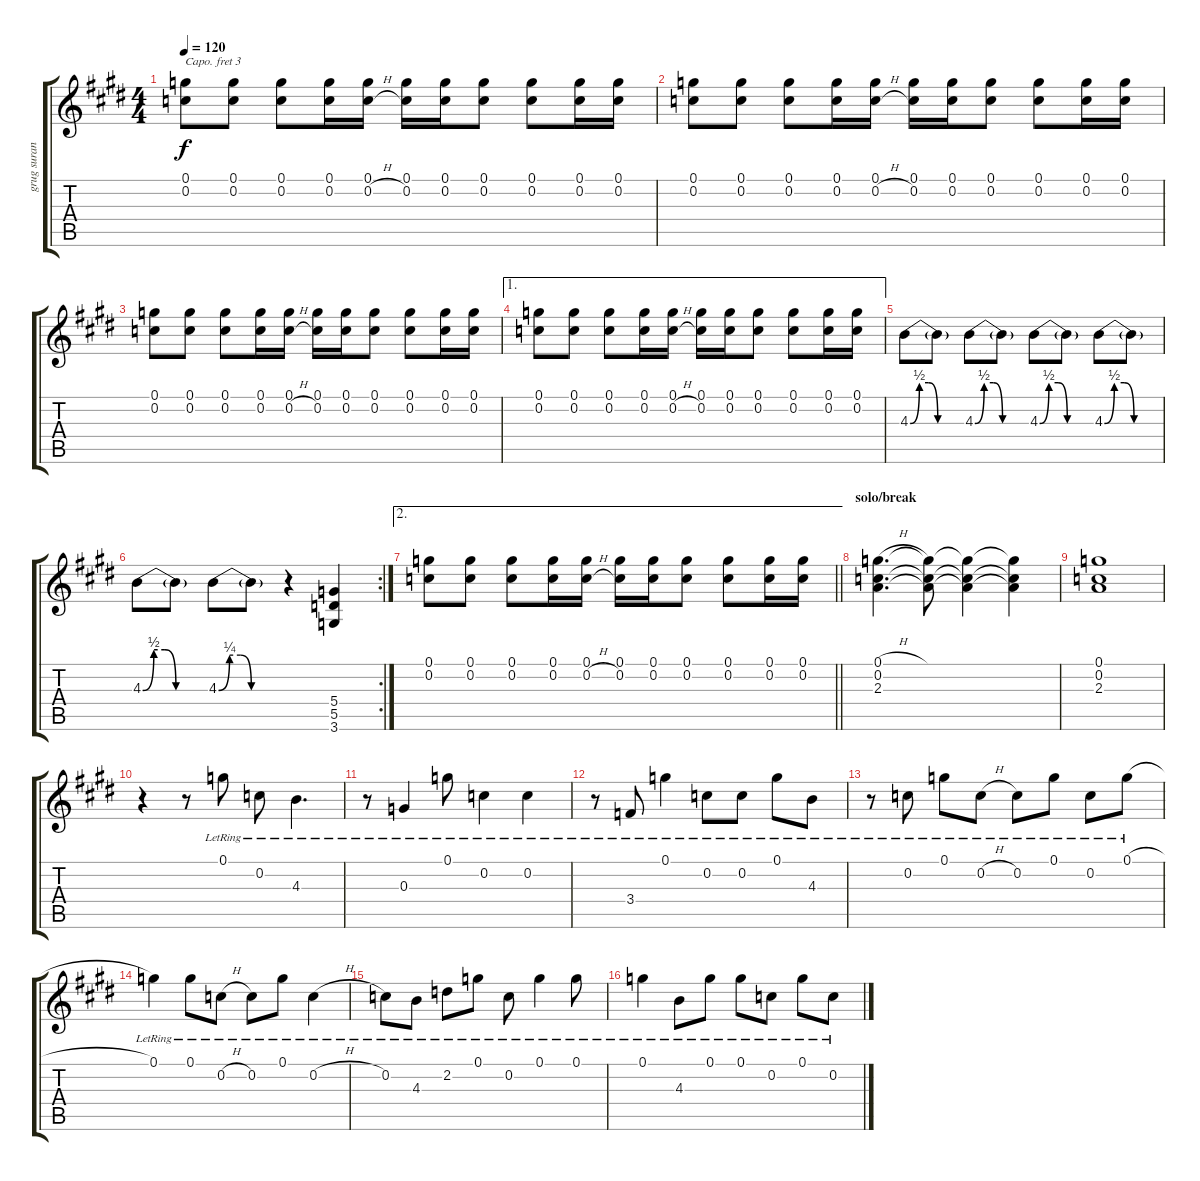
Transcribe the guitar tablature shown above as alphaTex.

\track ("grug suran(guitar)" "grug suran") {instrument distortionguitar}
\staff {score tabs}
\capo 3
\tuning (E4 A3 E3 B2 Gb2 Db2) {hide}
\ts (4 4)
\tempo 120
\clef g2
\ks e
(0.1 0.2).8{dy f} (0.1 0.2).8 (0.1 0.2).8 (0.1 0.2).16 (0.1 0.2{h}).16 (0.1 0.2).16 (0.1 0.2).16 (0.1 0.2).8 (0.1 0.2).8 (0.1 0.2).16 (0.1 0.2).16 |
(0.1 0.2).8 (0.1 0.2).8 (0.1 0.2).8 (0.1 0.2).16 (0.1 0.2{h}).16 (0.1 0.2).16 (0.1 0.2).16 (0.1 0.2).8 (0.1 0.2).8 (0.1 0.2).16 (0.1 0.2).16 |
(0.1 0.2).8 (0.1 0.2).8 (0.1 0.2).8 (0.1 0.2).16 (0.1 0.2{h}).16 (0.1 0.2).16 (0.1 0.2).16 (0.1 0.2).8 (0.1 0.2).8 (0.1 0.2).16 (0.1 0.2).16 |
\ae 1
(0.1 0.2).8 (0.1 0.2).8 (0.1 0.2).8 (0.1 0.2).16 (0.1 0.2{h}).16 (0.1 0.2).16 (0.1 0.2).16 (0.1 0.2).8 (0.1 0.2).8 (0.1 0.2).16 (0.1 0.2).16 |
4.3{be (custom 0 0 10 2 20 2 30 0 60 0)}.8{volume 16} 4.3{t}.8 4.3{be (custom 0 0 10 2 20 2 30 0 60 0)}.8 4.3{t}.8 4.3{be (custom 0 0 10 2 20 2 30 0 60 0)}.8 4.3{t}.8 4.3{be (custom 0 0 10 2 20 2 30 0 60 0)}.8 4.3{t}.8 |
\rc 2
4.3{be (custom 0 0 10 2 20 2 30 0 60 0)}.8 4.3{t}.8 4.3{be (custom 0 0 10 1 20 1 30 0 60 0)}.8 4.3{t}.8 r.4 (5.4 5.5 3.6).4 |
\ae 2
\barLineRight lightlight
(0.1 0.2).8{volume 13} (0.1 0.2).8 (0.1 0.2).8 (0.1 0.2).16 (0.1 0.2{h}).16 (0.1 0.2).16 (0.1 0.2).16 (0.1 0.2).8 (0.1 0.2).8 (0.1 0.2).16 (0.1 0.2).16 |
\section ("" "solo/break")
(0.1{h} 0.2 2.3).4{d} (0.1{t} 0.2{t} 2.3{t}).8 (0.1{t} 0.2{t} 2.3{t}).4 (0.1{t} 0.2{t} 2.3{t}).4 |
(0.1 0.2 2.3).1 |
r.4{volume 16 instrument electricguitarclean} r.8 0.1{lr}.8 0.2{lr}.8 4.3{lr}.4{d} |
r.8 0.3{lr}.4 0.1{lr}.8 0.2{lr}.4 0.2{lr}.4 |
r.8 3.4{lr}.8 0.1{lr}.4 0.2{lr}.8 0.2{lr}.8 0.1{lr}.8 4.3{lr}.8 |
r.8 0.2{lr}.8 0.1{lr}.8 0.2{h lr}.8 0.2{lr}.8 0.1{lr}.8 0.2{lr}.8 0.1{h lr}.8 |
0.1{lr}.4 0.1{lr}.8 0.2{h lr}.8 0.2{lr}.8 0.1{lr}.8 0.2{h lr}.4 |
0.2{lr}.8 4.3{lr}.8 2.2{lr}.8 0.1{lr}.8 0.2{lr}.8 0.1{lr}.4 0.1{lr}.8 |
0.1{lr}.4 4.3{lr}.8 0.1{lr}.8 0.1{lr}.8 0.2{lr}.8 0.1{lr}.8 0.2{lr}.8
